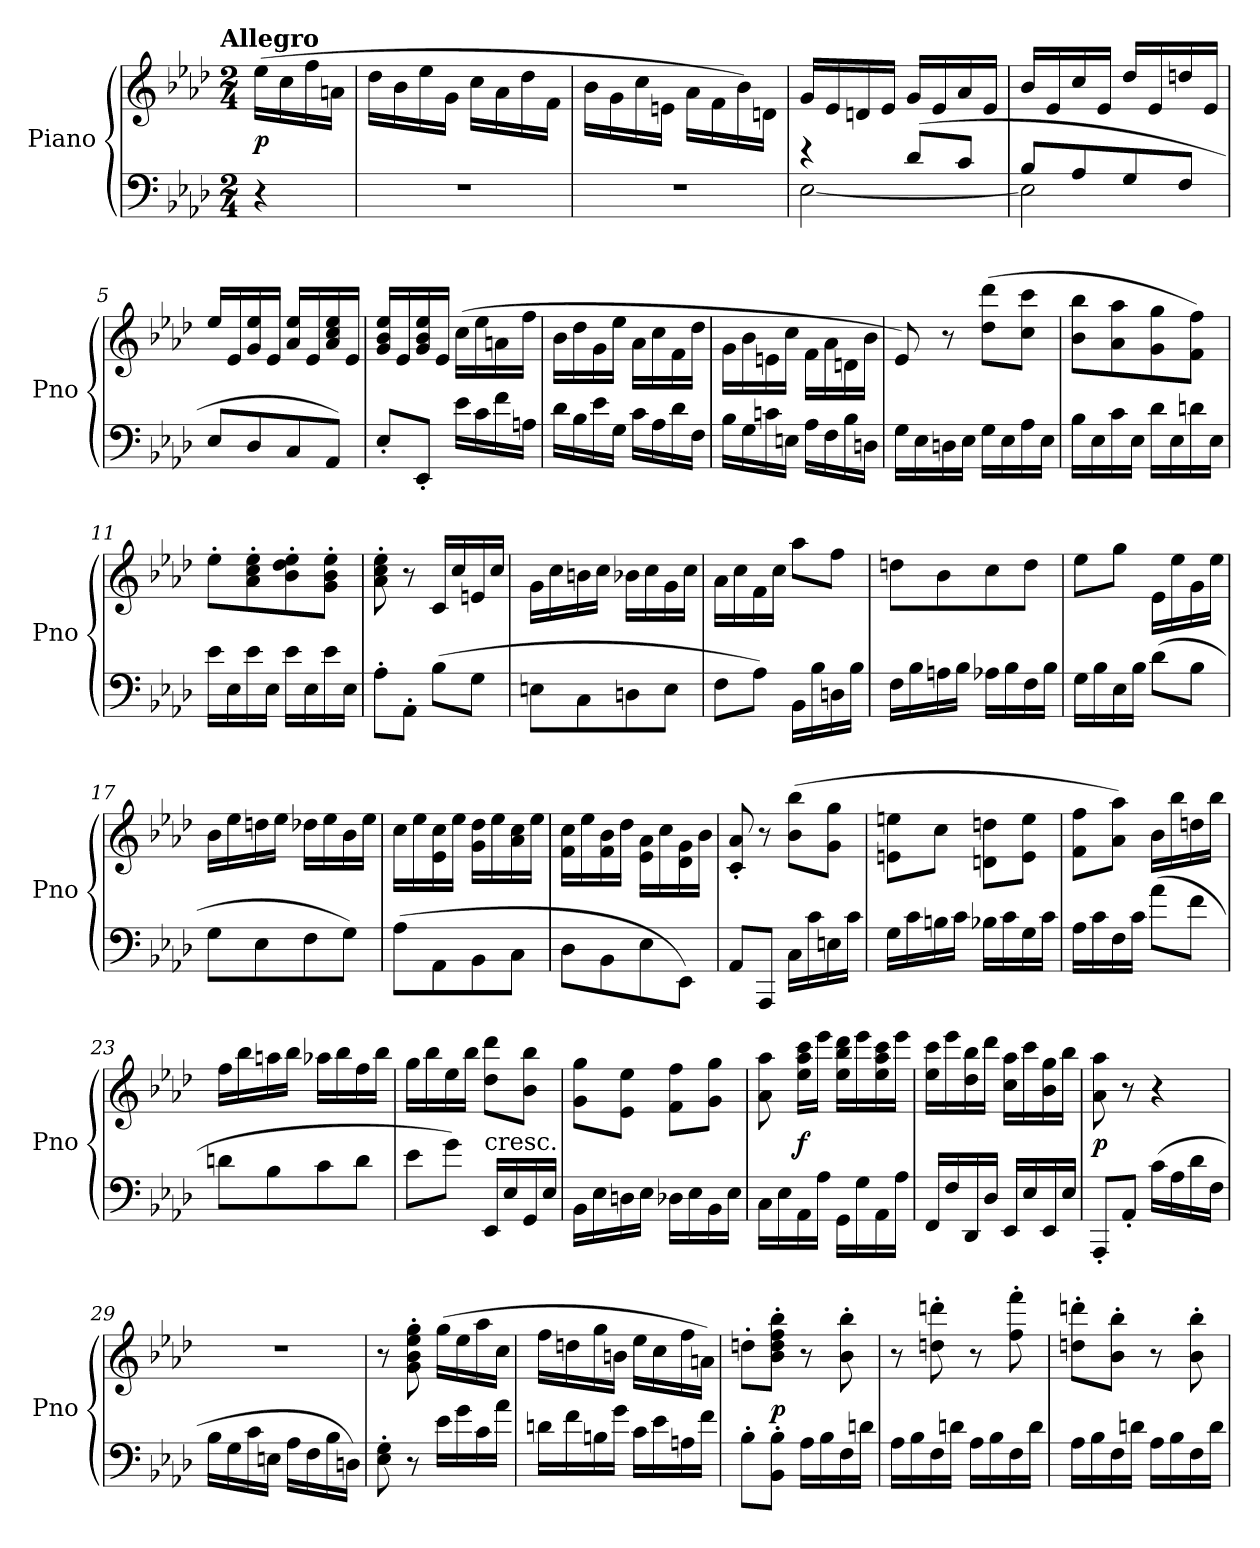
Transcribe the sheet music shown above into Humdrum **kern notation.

**kern	**kern	**dynam
*part1	*part1	*part1
*staff2	*staff1	*staff1/2
*I"Piano	*	*
*I'Pno	*	*
*clefF4	*clefG2	*
*k[b-e-a-d-]	*k[b-e-a-d-]	*
*A-:	*A-:	*
!!LO:TX:omd:t=Allegro
*M2/4	*M2/4	*
*MM120	*MM120	*
=	=	=
4r	(16ee-\LL	p
.	16cc\	.
.	16ff\	.
.	16an\JJ	.
=1	=1	=1
2r	16dd-\LL	.
.	16b-\	.
.	16ee-\	.
.	16g\JJ	.
.	16cc\LL	.
.	16a-\	.
.	16dd-\	.
.	16f\JJ	.
=2	=2	=2
2r	16b-\LL	.
.	16g\	.
.	16cc\	.
.	16en\JJ	.
.	16a-\LL	.
.	16f\	.
.	16b-\)	.
.	16dn\JJ	.
=3	=3	=3
*^	*	*
4r	[2E-\	16g/LL	.
.	.	16e-/	.
.	.	16dn/	.
.	.	16e-/JJ	.
(8d-/L	.	16g/LL	.
.	.	16e-/	.
8c/J	.	16a-/	.
.	.	16e-/JJ	.
=4	=4	=4	=4
8B-/L	2E-\]	16b-/LL	.
.	.	16e-/	.
8A-/	.	16cc/	.
.	.	16e-/JJ	.
8G/	.	16dd-/LL	.
.	.	16e-/	.
8F/J	.	16ddn/	.
.	.	16e-/JJ	.
*v	*v	*	*
=5	=5	=5
8E-/L	16ee-/LL	.
.	16e-/	.
8D-/	16g/ 16ee-/	.
.	16e-/JJ	.
8C/	16a-/ 16ee-/LL	.
.	16e-/	.
8AA-/J)	16a-/ 16cc/ 16ee-/	.
.	16e-/JJ	.
=6	=6	=6
8E-'/L	16g/ 16b-/ 16ee-/LL	.
.	16e-/	.
8EE-'/J	16g/ 16b-/ 16ee-/	.
.	16e-/JJ	.
16e-\LL	(16cc\LL	.
16c\	16ee-\	.
16f\	16an\	.
16An\JJ	16ff\JJ	.
=7	=7	=7
16d-\LL	16b-\LL	.
16B-\	16dd-\	.
16e-\	16g\	.
16G\JJ	16ee-\JJ	.
16c\LL	16a-\LL	.
16A-\	16cc\	.
16d-\	16f\	.
16F\JJ	16dd-\JJ	.
=8	=8	=8
16B-\LL	16g\LL	.
16G\	16b-\	.
16cn\	16en\	.
16En\JJ	16cc\JJ	.
16A-\LL	16f\LL	.
16F\	16a-\	.
16B-\	16dn\	.
16Dn\JJ	16b-\JJ	.
=9	=9	=9
16G\LL	8e-/)	.
16E-\	.	.
16Dn\	8r	.
16E-\JJ	.	.
16G\LL	(8dd-\ 8ddd-\L	.
16E-\	.	.
16A-\	8cc\ 8ccc\J	.
16E-\JJ	.	.
=10	=10	=10
16B-\LL	8b-\ 8bb-\L	.
16E-\	.	.
16c\	8a-\ 8aa-\	.
16E-\JJ	.	.
16d-\LL	8g\ 8gg\	.
16E-\	.	.
16dn\	8f\ 8ff\J)	.
16E-\JJ	.	.
=11	=11	=11
16e-\LL	8ee-'\L	.
16E-\	.	.
16e-\	8a-'\ 8cc'\ 8ee-'\	.
16E-\JJ	.	.
16e-\LL	8b-'\ 8dd-'\ 8ee-'\	.
16E-\	.	.
16e-\	8g'\ 8b-'\ 8ee-'\J	.
16E-\JJ	.	.
=12	=12	=12
8A-'\L	8a-'\ 8cc'\ 8ee-'\	.
8AA-'\J	8r	.
(8B-\L	16c/LL	.
.	16cc/	.
8G\J	16en/	.
.	16cc/JJ	.
=13	=13	=13
8En\L	16g\LL	.
.	16cc\	.
8C\	16bn\	.
.	16cc\JJ	.
8Dn\	16b-X\LL	.
.	16cc\	.
8E\J	16g\	.
.	16cc\JJ	.
=14	=14	=14
8F\L	16a-\LL	.
.	16cc\	.
8A-\J)	16f\	.
.	16cc\JJ	.
16BB-\LL	8aa-\L	.
16B-\	.	.
16Dn\	8ff\J	.
16B-\JJ	.	.
=15	=15	=15
16F\LL	8ddn\L	.
16B-\	.	.
16An\	8b-\	.
16B-\JJ	.	.
16A-X\LL	8cc\	.
16B-\	.	.
16F\	8dd\J	.
16B-\JJ	.	.
=16	=16	=16
16G\LL	8ee-\L	.
16B-\	.	.
16E-\	8gg\J	.
16B-\JJ	.	.
(8d-\L	16e-\LL	.
.	16ee-\	.
8B-\J	16g\	.
.	16ee-\JJ	.
=17	=17	=17
8G\L	16b-\LL	.
.	16ee-\	.
8E-\	16ddn\	.
.	16ee-\JJ	.
8F\	16dd-X\LL	.
.	16ee-\	.
8G\J)	16b-\	.
.	16ee-\JJ	.
=18	=18	=18
(8A-\L	16cc\LL	.
.	16ee-\	.
8AA-\	16e-\ 16cc\	.
.	16ee-\JJ	.
8BB-\	16g\ 16dd-\LL	.
.	16ee-\	.
8C\J	16a-\ 16cc\	.
.	16ee-\JJ	.
=19	=19	=19
8D-\L	16f\ 16cc\LL	.
.	16ee-\	.
8BB-\	16f\ 16b-\	.
.	16dd-\JJ	.
8E-\	16e-\ 16a-\LL	.
.	16cc\	.
8EE-\J)	16d-\ 16g\	.
.	16b-\JJ	.
=20	=20	=20
8AA-/L	8c'/ 8a-'/	.
8AAA-/J	8r	.
16C\LL	(8b-\ 8bb-\L	.
16c\	.	.
16En\	8g\ 8gg\J	.
16c\JJ	.	.
=21	=21	=21
16G\LL	8en\ 8een\L	.
16c\	.	.
16Bn\	8cc\J	.
16c\JJ	.	.
16B-X\LL	8dn\ 8ddn\L	.
16c\	.	.
16G\	8e\ 8ee\J	.
16c\JJ	.	.
=22	=22	=22
16A-\LL	8f\ 8ff\L	.
16c\	.	.
16F\	8a-\ 8aa-\J)	.
16c\JJ	.	.
(8a-\L	16b-\LL	.
.	16bb-\	.
8f\J	16ddn\	.
.	16bb-\JJ	.
=23	=23	=23
8dn\L	16ff\LL	.
.	16bb-\	.
8B-\	16aan\	.
.	16bb-\JJ	.
8c\	16aa-X\LL	.
.	16bb-\	.
8d\J	16ff\	.
.	16bb-\JJ	.
=24	=24	=24
8e-\L	16gg\LL	.
.	16bb-\	.
8g\J)	16ee-\	.
.	16bb-\JJ	.
!	!LO:TX:c:t=cresc.	!
16EE-/LL	8dd-\ 8ddd-\L	.
16E-/	.	.
16GG/	8b-\ 8bb-\J	.
16E-/JJ	.	.
=25	=25	=25
16BB-\LL	8g\ 8gg\L	.
16E-\	.	.
16Dn\	8e-\ 8ee-\J	.
16E-\JJ	.	.
16D-X\LL	8f\ 8ff\L	.
16E-\	.	.
16BB-\	8g\ 8gg\J	.
16E-\JJ	.	.
=26	=26	=26
16C\LL	8a-\ 8aa-\	.
16E-\	.	.
16AA-\	16ee-\ 16aa-\ 16ccc\LL	f
16A-\JJ	16eee-\JJ	.
16GG\LL	16ee-\ 16bb-\ 16ddd-\LL	.
16G\	16eee-\	.
16AA-\	16ee-\ 16aa-\ 16ccc\	.
16A-\JJ	16eee-\JJ	.
=27	=27	=27
16FF/LL	16ee-\ 16ccc\LL	.
16F/	16eee-\	.
16DD-/	16dd-\ 16bb-\	.
16D-/JJ	16ddd-\JJ	.
16EE-/LL	16cc\ 16aa-\LL	.
16E-/	16ccc\	.
16EE-/	16b-\ 16gg\	.
16E-/JJ	16bb-\JJ	.
=28	=28	=28
8AAA-'/L	8a-\ 8aa-\	p
8AA-'/J	8r	.
(16c\LL	4r	.
16A-\	.	.
16d-\	.	.
16F\JJ	.	.
=29	=29	=29
16B-\LL	2r	.
16G\	.	.
16c\	.	.
16En\JJ	.	.
16A-\LL	.	.
16F\	.	.
16B-\	.	.
16Dn\JJ)	.	.
=30	=30	=30
8E-'\ 8G'\	8r	.
8r	8g'\ 8b-'\ 8ee-'\ 8gg'\	.
16e-\LL	(16gg\LL	.
16g\	16ee-\	.
16c\	16aa-\	.
16a-\JJ	16cc\JJ	.
=31	=31	=31
16dn\LL	16ff\LL	.
16f\	16ddn\	.
16Bn\	16gg\	.
16g\JJ	16bn\JJ	.
16c\LL	16ee-\LL	.
16e-\	16cc\	.
16An\	16ff\	.
16f\JJ	16an\JJ)	.
=32	=32	=32
8B-'\L	8ddn'\L	.
8BB-'\ 8B-'\J	8b-'\ 8dd'\ 8ff'\ 8bb-'\J	p
16A-\LL	8r	.
16B-\	.	.
16F\	8b-'\ 8bb-'\	.
16dn\JJ	.	.
=33	=33	=33
16A-\LL	8r	.
16B-\	.	.
16F\	8ddn'\ 8dddn'\	.
16dn\JJ	.	.
16A-\LL	8r	.
16B-\	.	.
16F\	8ff'\ 8fff'\	.
16d\JJ	.	.
=34	=34	=34
16A-\LL	8ddn'\ 8dddn'\L	.
16B-\	.	.
16F\	8b-'\ 8bb-'\J	.
16dn\JJ	.	.
16A-\LL	8r	.
16B-\	.	.
16F\	8b-'\ 8bb-'\	.
16d\JJ	.	.
=	=	=
*-	*-	*-
